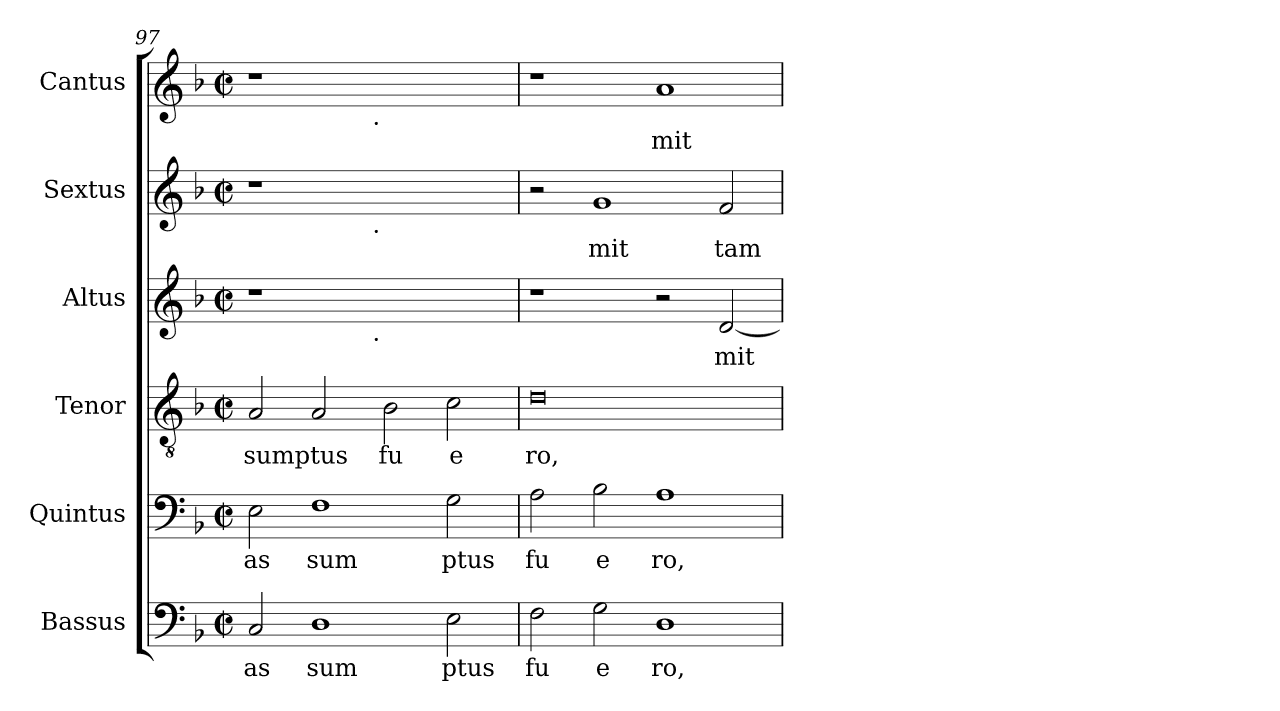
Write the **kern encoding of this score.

**kern	**text	**kern	**text	**kern	**text	**kern	**text	**kern	**text	**kern	**text
*part6	*part6	*part5	*part5	*part4	*part4	*part3	*part3	*part2	*part2	*part1	*part1
*staff6	*staff6	*staff5	*staff5	*staff4	*staff4	*staff3	*staff3	*staff2	*staff2	*staff1	*staff1
*I"Bassus	*	*I"Quintus	*	*I"Tenor	*	*I"Altus	*	*I"Sextus	*	*I"Cantus	*
*clefF4	*	*clefF4	*	*clefGv2	*	*clefG2	*	*clefG2	*	*clefG2	*
*k[b-]	*	*k[b-]	*	*k[b-]	*	*k[b-]	*	*k[b-]	*	*k[b-]	*
*F:	*	*F:	*	*F:	*	*F:	*	*F:	*	*F:	*
*M2/2	*	*M2/2	*	*M2/2	*	*M2/2	*	*M2/2	*	*M2/2	*
*met(c|)	*	*met(c|)	*	*met(c|)	*	*met(c|)	*	*met(c|)	*	*met(c|)	*
=97	=97	=97	=97	=97	=97	=97	=97	=97	=97	=97	=97
!	!LO:LY:b	!	!LO:LY:b:cj	!	!LO:LY:b	!	!	!	!	!	!
*	*	*	*	*	*	*^	*	*^	*	*^	*
2C/	as	2E\	as	2A/	sumptus	1r	2ryy	.	1r	2ryy	.	1r	2ryy	.
!	!LO:LY:b	!	!LO:LY:b:cj	!	!LO:LY:b	!	!	!	!	!	!	!	!	!
1D	sum	1F	sum	2A/	.	.	4...ryy	.	.	4...ryy	.	.	4...ryy	.
!	!	!	!	!	!	!	!	!	!	!	!	!	!LO:TX:b:t=.	!
!	!	!	!	!	!	!	!	!	!	!LO:TX:b:t=.	!	!	!	!
!	!	!	!	!	!	!	!LO:TX:b:t=.	!	!	!	!	!	!	!
.	.	.	.	.	.	.	1ryy	.	.	1ryy	.	.	1ryy	.
!	!	!	!	!	!LO:LY:b	!	!	!	!	!	!	!	!	!
.	.	.	.	2B-\	fu	1ryy	.	.	1ryy	.	.	1ryy	.	.
!	!LO:LY:b	!	!LO:LY:b:cj	!	!LO:LY:b	!	!	!	!	!	!	!	!	!
2E\	ptus	2G\	ptus	2c\	e	.	.	.	.	.	.	.	.	.
.	.	.	.	.	.	.	32ryy	.	.	32ryy	.	.	32ryy	.
=98	=98	=98	=98	=98	=98	=98	=98	=98	=98	=98	=98	=98	=98	=98
!	!LO:LY:b	!	!LO:LY:b:cj	!	!LO:LY:b	!	!	!	!	!	!	!	!	!
*	*	*	*	*	*	*v	*v	*	*	*	*	*v	*v	*
*	*	*	*	*	*	*	*	*v	*v	*	*	*
2F\	fu	2A\	fu	0d	ro,	1r	.	2r	.	1r	.
!	!LO:LY:b	!	!LO:LY:b:cj	!	!	!	!	!	!LO:LY:b	!	!
2G\	e	2B-\	e	.	.	.	.	1g	mit	.	.
!	!LO:LY:b	!	!LO:LY:b:cj	!	!	!	!	!	!	!	!LO:LY:b
1D	ro,	1A	ro,	.	.	2r	.	.	.	1a	mit
!	!	!	!	!	!	!	!LO:LY:b:cj	!	!LO:LY:b	!	!
.	.	.	.	.	.	[<2d/	mit-	2f/	tam	.	.
=	=	=	=	=	=	=	=	=	=	=	=
*-	*-	*-	*-	*-	*-	*-	*-	*-	*-	*-	*-
